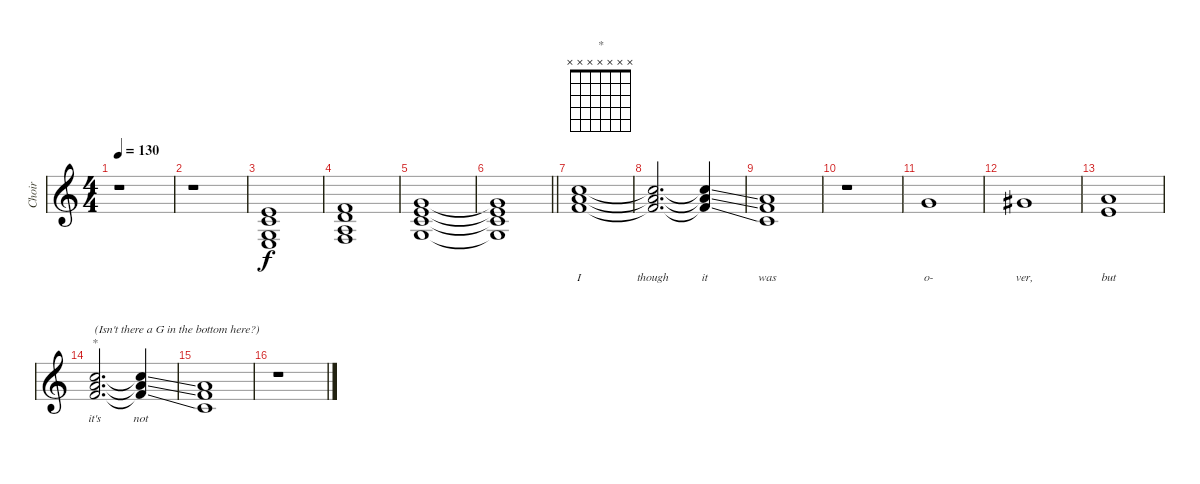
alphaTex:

\track ("Choir" "Choir") {instrument voiceoohs}
\staff {score}
\tuning (E4 B3 G3 D3 A2 E2 B1) {hide}
\chord ("*" x x x x x x x)
\ts (4 4)
\tempo 130
\clef g2
\ks c
r.1{dy f} |
r.1 |
(5.2 5.3 5.4 7.5).1{lyrics (0 "") lyrics (1 "") lyrics (2 "") lyrics (3 "") lyrics (4 "")} |
(6.2 7.3 7.4 8.5).1{lyrics (0 "") lyrics (1 "") lyrics (2 "") lyrics (3 "") lyrics (4 "")} |
(8.2 9.3 10.4 10.5).1{lyrics (0 "") lyrics (1 "") lyrics (2 "") lyrics (3 "") lyrics (4 "")} |
\barLineRight lightlight
(8.2{t} 9.3{t} 10.4{t} 10.5{t}).1{lyrics (0 "") lyrics (1 "") lyrics (2 "") lyrics (3 "") lyrics (4 "")} |
(13.2 14.3 15.4).1{lyrics (0 "I") lyrics (1 "") lyrics (2 "") lyrics (3 "") lyrics (4 "")} |
(13.2{t} 14.3{t} 15.4{t}).2{d lyrics (0 "though") lyrics (1 "") lyrics (2 "") lyrics (3 "") lyrics (4 "")} (13.2{ss t} 14.3{ss t} 15.4{ss t}).4{lyrics (0 "it") lyrics (1 "") lyrics (2 "") lyrics (3 "") lyrics (4 "")} |
(10.2 10.3 10.4).1{lyrics (0 "was") lyrics (1 "") lyrics (2 "") lyrics (3 "") lyrics (4 "")} |
r.1 |
12.3.1{lyrics (0 "o-") lyrics (1 "") lyrics (2 "") lyrics (3 "") lyrics (4 "")} |
13.3.1{lyrics (0 "ver,") lyrics (1 "") lyrics (2 "") lyrics (3 "") lyrics (4 "")} |
(14.3 14.4).1{lyrics (0 "but") lyrics (1 "") lyrics (2 "") lyrics (3 "") lyrics (4 "")} |
(13.2 14.3 15.4).2{d ch "*" txt "(Isn't there a G in the bottom here?)" lyrics (0 "it's") lyrics (1 "") lyrics (2 "") lyrics (3 "") lyrics (4 "")} (13.2{ss t} 14.3{ss t} 15.4{ss t}).4{lyrics (0 "not") lyrics (1 "") lyrics (2 "") lyrics (3 "") lyrics (4 "")} |
(10.2 10.3 10.4).1 |
r.1
